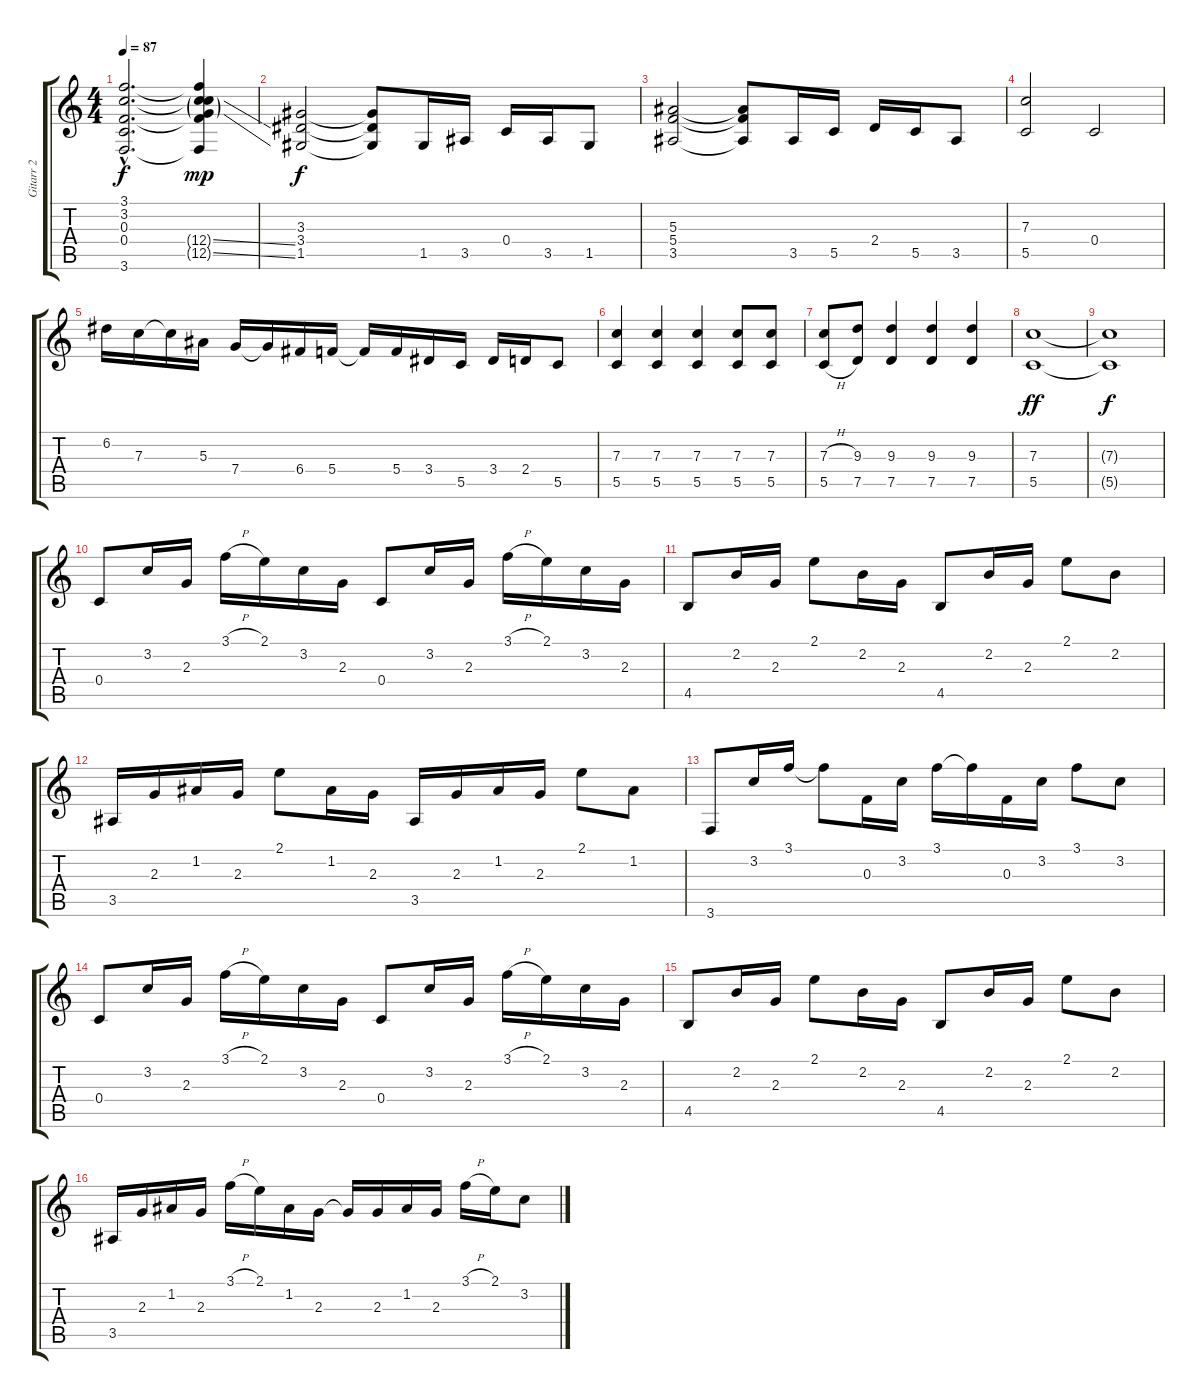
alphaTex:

\track ("Gitarr 2" "Gitarr 2") {instrument overdrivenguitar}
\staff {score tabs}
\tuning (D4 A3 F3 C3 G2 D2) {hide}
\ts (4 4)
\tempo 87
\clef g2
\ks c
(3.1{hac t} 3.2{hac t} 0.3{hac t} 0.4{hac t} 3.6{hac t}).2{d dy f} (3.1{t} 3.2{t} 0.3{t} 12.4{ss g} 12.5{ss g} 3.6{t}).4{dy mp} |
(3.3 3.4 1.5).2{dy f} (3.3{t} 3.4{t} 1.5{t}).8 1.5.16 3.5.16 0.4.16 3.5.16 1.5.8 |
(5.3 5.4 3.5).2 (5.3{t} 5.4{t} 3.5{t}).8 3.5.16 5.5.16 2.4.16 5.5.16 3.5.8 |
(7.3 5.5).2 0.4.2 |
6.2.16 7.3.16 7.3{t}.16 5.3.16 7.4.16 7.4{t}.16 6.4.16 5.4.16 5.4{t}.16 5.4.16 3.4.16 5.5.16 3.4.16 2.4.16 5.5.8 |
(7.3 5.5).4 (7.3 5.5).4 (7.3 5.5).4 (7.3 5.5).8 (7.3 5.5).8 |
(7.3{h} 5.5{h}).8 (9.3 7.5).8 (9.3 7.5).4 (9.3 7.5).4 (9.3 7.5).4 |
(7.3 5.5).1{dy ff} |
(7.3{t} 5.5{t}).1{dy f} |
0.4.8 3.2.16 2.3.16 3.1{h}.16 2.1.16 3.2.16 2.3.16 0.4.8 3.2.16 2.3.16 3.1{h}.16 2.1.16 3.2.16 2.3.16 |
4.5.8 2.2.16 2.3.16 2.1.8 2.2.16 2.3.16 4.5.8 2.2.16 2.3.16 2.1.8 2.2.8 |
3.5.16 2.3.16 1.2.16 2.3.16 2.1.8 1.2.16 2.3.16 3.5.16 2.3.16 1.2.16 2.3.16 2.1.8 1.2.8 |
3.6.8 3.2.16 3.1.16 3.1{t}.8 0.3.16 3.2.16 3.1.16 3.1{t}.16 0.3.16 3.2.16 3.1.8 3.2.8 |
0.4.8 3.2.16 2.3.16 3.1{h}.16 2.1.16 3.2.16 2.3.16 0.4.8 3.2.16 2.3.16 3.1{h}.16 2.1.16 3.2.16 2.3.16 |
4.5.8 2.2.16 2.3.16 2.1.8 2.2.16 2.3.16 4.5.8 2.2.16 2.3.16 2.1.8 2.2.8 |
3.5.16 2.3.16 1.2.16 2.3.16 3.1{h}.16 2.1.16 1.2.16 2.3.16 2.3{t}.16 2.3.16 1.2.16 2.3.16 3.1{h}.16 2.1.16 3.2.8
